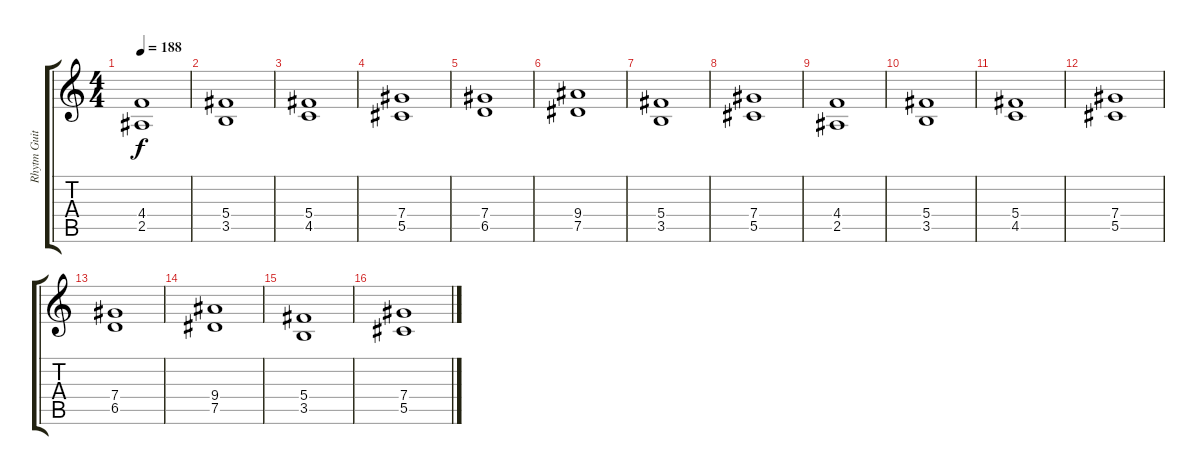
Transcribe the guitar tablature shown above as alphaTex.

\track ("Rhytm Guitar" "Rhytm Guit") {instrument distortionguitar}
\staff {score tabs}
\tuning (Eb4 Bb3 Gb3 Db3 Ab2 Eb2) {hide}
\ts (4 4)
\tempo 188
\clef g2
\ks c
(4.4 2.5).1{dy f} |
(5.4 3.5).1 |
(5.4 4.5).1 |
(7.4 5.5).1 |
(7.4 6.5).1 |
(9.4 7.5).1 |
(5.4 3.5).1 |
(7.4 5.5).1 |
(4.4 2.5).1 |
(5.4 3.5).1 |
(5.4 4.5).1 |
(7.4 5.5).1 |
(7.4 6.5).1 |
(9.4 7.5).1 |
(5.4 3.5).1 |
(7.4 5.5).1
